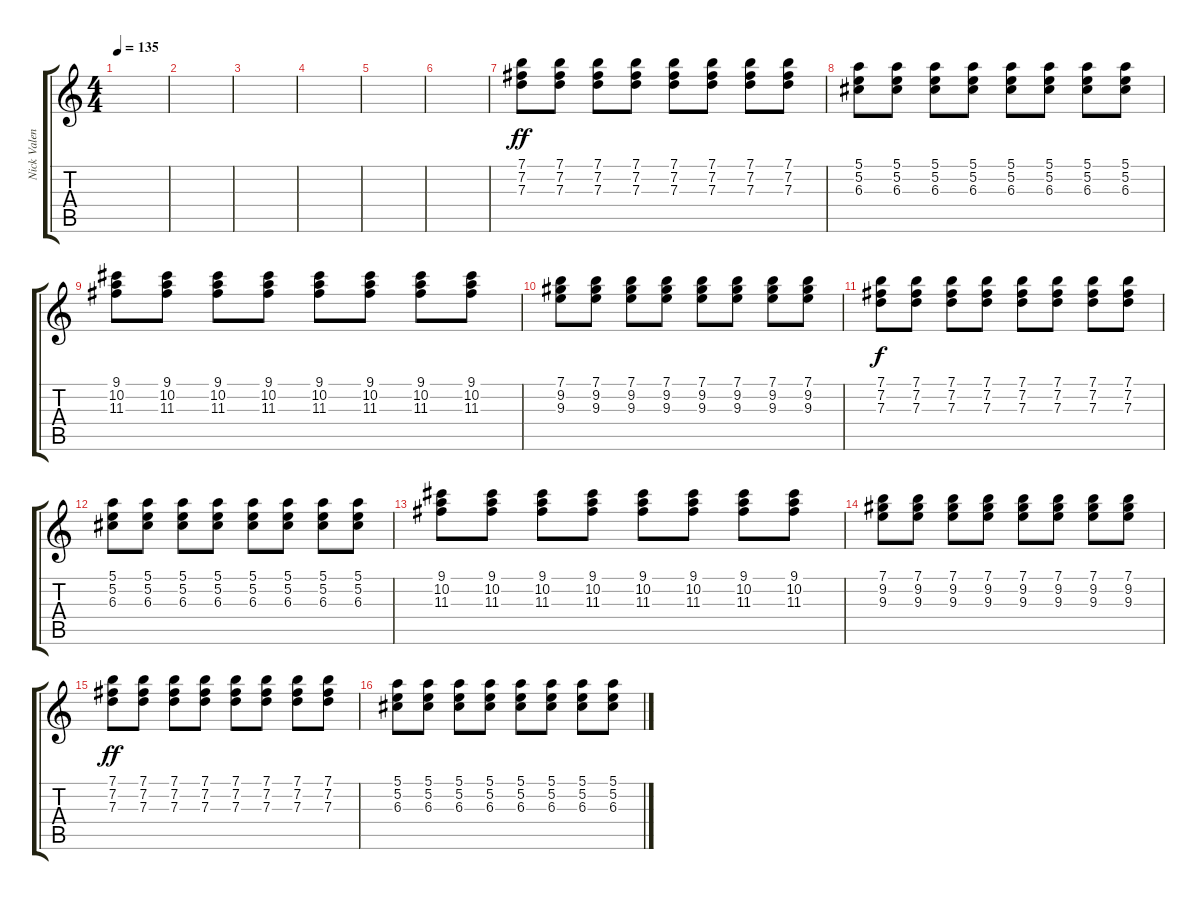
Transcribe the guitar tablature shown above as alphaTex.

\track ("Nick Valensi" "Nick Valen") {instrument electricguitarclean}
\staff {score tabs}
\tuning (E4 B3 G3 D3 A2 E2) {hide}
\ts (4 4)
\tempo 135
\clef g2
\ks c
|
|
|
|
|
|
(7.1 7.2 7.3).8{dy ff} (7.1 7.2 7.3).8 (7.1 7.2 7.3).8 (7.1 7.2 7.3).8 (7.1 7.2 7.3).8 (7.1 7.2 7.3).8 (7.1 7.2 7.3).8 (7.1 7.2 7.3).8 |
(5.1 5.2 6.3).8 (5.1 5.2 6.3).8 (5.1 5.2 6.3).8 (5.1 5.2 6.3).8 (5.1 5.2 6.3).8 (5.1 5.2 6.3).8 (5.1 5.2 6.3).8 (5.1 5.2 6.3).8 |
(9.1 10.2 11.3).8 (9.1 10.2 11.3).8 (9.1 10.2 11.3).8 (9.1 10.2 11.3).8 (9.1 10.2 11.3).8 (9.1 10.2 11.3).8 (9.1 10.2 11.3).8 (9.1 10.2 11.3).8 |
(7.1 9.2 9.3).8 (7.1 9.2 9.3).8 (7.1 9.2 9.3).8 (7.1 9.2 9.3).8 (7.1 9.2 9.3).8 (7.1 9.2 9.3).8 (7.1 9.2 9.3).8 (7.1 9.2 9.3).8 |
(7.1 7.2 7.3).8{dy f} (7.1 7.2 7.3).8 (7.1 7.2 7.3).8 (7.1 7.2 7.3).8 (7.1 7.2 7.3).8 (7.1 7.2 7.3).8 (7.1 7.2 7.3).8 (7.1 7.2 7.3).8 |
(5.1 5.2 6.3).8 (5.1 5.2 6.3).8 (5.1 5.2 6.3).8 (5.1 5.2 6.3).8 (5.1 5.2 6.3).8 (5.1 5.2 6.3).8 (5.1 5.2 6.3).8 (5.1 5.2 6.3).8 |
(9.1 10.2 11.3).8 (9.1 10.2 11.3).8 (9.1 10.2 11.3).8 (9.1 10.2 11.3).8 (9.1 10.2 11.3).8 (9.1 10.2 11.3).8 (9.1 10.2 11.3).8 (9.1 10.2 11.3).8 |
(7.1 9.2 9.3).8 (7.1 9.2 9.3).8 (7.1 9.2 9.3).8 (7.1 9.2 9.3).8 (7.1 9.2 9.3).8 (7.1 9.2 9.3).8 (7.1 9.2 9.3).8 (7.1 9.2 9.3).8 |
(7.1 7.2 7.3).8{dy ff} (7.1 7.2 7.3).8 (7.1 7.2 7.3).8 (7.1 7.2 7.3).8 (7.1 7.2 7.3).8 (7.1 7.2 7.3).8 (7.1 7.2 7.3).8 (7.1 7.2 7.3).8 |
(5.1 5.2 6.3).8 (5.1 5.2 6.3).8 (5.1 5.2 6.3).8 (5.1 5.2 6.3).8 (5.1 5.2 6.3).8 (5.1 5.2 6.3).8 (5.1 5.2 6.3).8 (5.1 5.2 6.3).8
